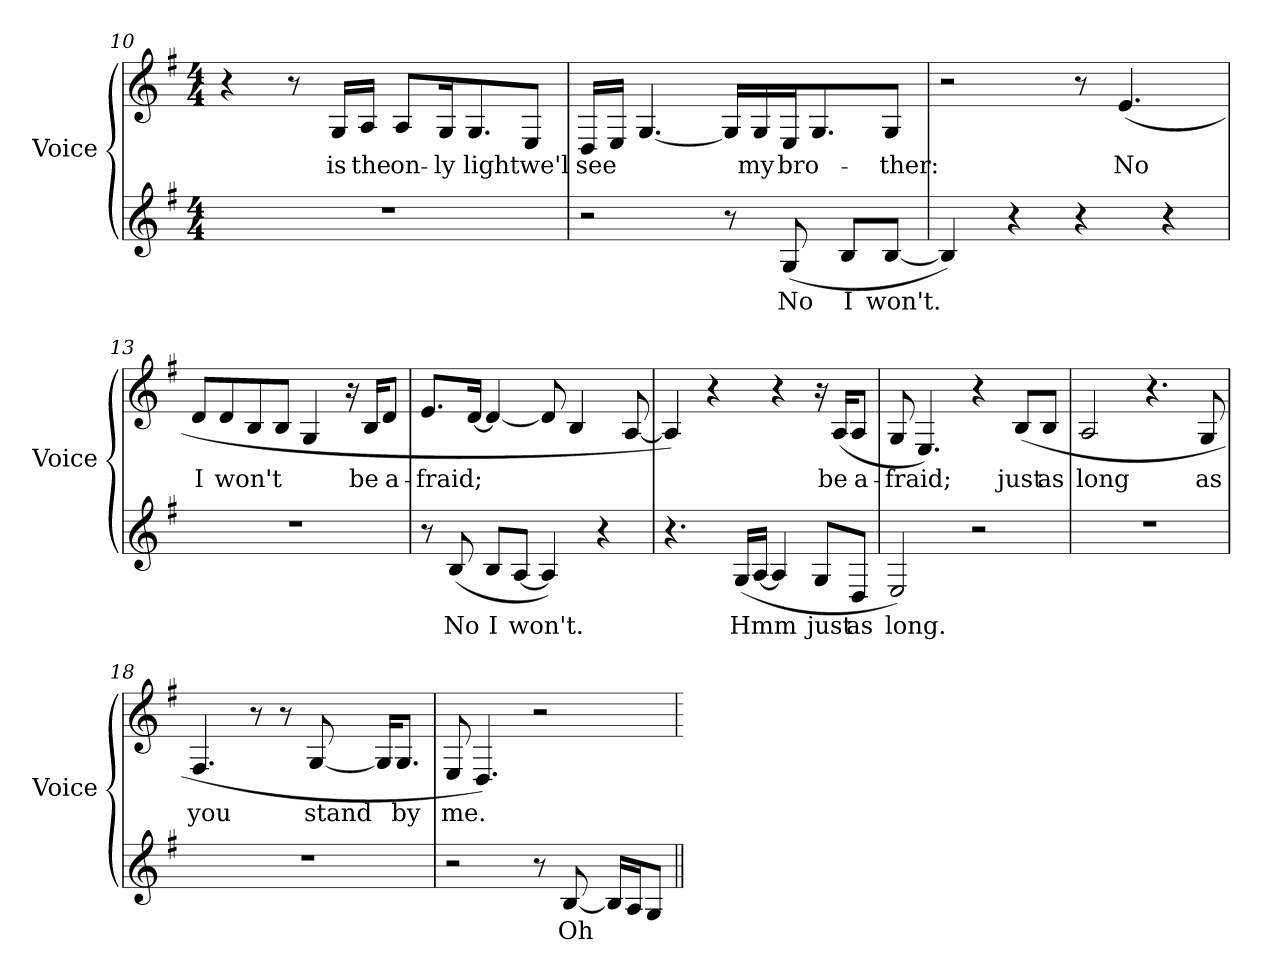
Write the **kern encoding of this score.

**kern	**text	**kern	**text
*part2	*part2	*part1	*part1
*staff2	*staff2	*staff1	*staff1
*I"Voice	*	*I"Voice	*
*I'Voice	*	*I'Voice	*
*clefG2	*	*clefG2	*
*k[f#]	*	*k[f#]	*
*G:	*	*G:	*
*M4/4	*	*M4/4	*
=10	=10	=10	=10
1r	.	4r	.
.	.	8r	.
!	!	!	!LO:LY:b:color=#000000
.	.	16Gi/LL	is
!	!	!	!LO:LY:b:color=#000000
.	.	16Ai/JJ	the
!	!	!	!LO:LY:b:color=#000000
.	.	8Ai/L	on-
!	!	!	!LO:LY:b:color=#000000
.	.	16Gi/k	-ly
!	!	!	!LO:LY:b:color=#000000
.	.	8.Gi/	light
!	!	!	!LO:LY:b:color=#000000
.	.	8Ei/J	we'l
!!LO:LB:g=z
=11	=11	=11	=11
!	!	!	!LO:LY:b:color=#000000
2r	.	16Di/LL	see
.	.	16Ei/JJ	.
.	.	[4.Gi/	.
8r	.	16Gi/LL]	.
!	!	!	!LO:LY:b:color=#000000
.	.	16Gi/	my
!	!LO:LY:b:color=#000000	!	!
!	!	!	!LO:LY:b:color=#000000
(8Gi/	No	16Ei/J	bro-
.	.	8.Gi/	.
!	!LO:LY:b:color=#000000	!	!
8Bi/L	I	.	.
!	!LO:LY:b:color=#000000	!	!
!	!	!	!LO:LY:b:color=#000000
[8Bi/J	won't.	8Gi/J	-ther:
!!LO:LB:g=z
=12	=12	=12	=12
4Bi/])	.	2r	.
4r	.	.	.
4r	.	8r	.
!	!	!	!LO:LY:b:color=#000000
.	.	(4.ei/	No
4r	.	.	.
=13	=13	=13	=13
!	!	!	!LO:LY:b:color=#000000
1r	.	8di/L	I
!	!	!	!LO:LY:b:color=#000000
.	.	8di/	won't
.	.	8Bi/	.
.	.	8Bi/J	.
.	.	4Gi/	.
.	.	16r	.
!	!	!	!LO:LY:b:color=#000000
.	.	16Bi/KL	be
!	!	!	!LO:LY:b:color=#000000
.	.	8di/J	a-
=14	=14	=14	=14
!	!	!	!LO:LY:b:color=#000000
8r	.	8.ei/L	-fraid;
!	!LO:LY:b:color=#000000	!	!
(8Bi/	No	.	.
.	.	[16di/Jk	.
!	!LO:LY:b:color=#000000	!	!
8Bi/L	I	4di/_	.
!	!LO:LY:b:color=#000000	!	!
[8Ai/J	won't.	.	.
4Ai/])	.	8di/]	.
.	.	4Bi/	.
4r	.	.	.
.	.	[8Ai/	.
!!LO:PB:g=z
=15	=15	=15	=15
4.r	.	4Ai/])	.
.	.	4r	.
!	!LO:LY:b:color=#000000	!	!
(16Gi/LL	Hmm	.	.
[16Ai/JJ	.	.	.
4Ai/]	.	4r	.
!	!LO:LY:b:color=#000000	!	!
8Gi/L	just	16r	.
!	!	!	!LO:LY:b:color=#000000
.	.	(16Ai/KL	be
!	!LO:LY:b:color=#000000	!	!
!	!	!	!LO:LY:b:color=#000000
8Di/J	as	8Ai/J	a-
!!LO:PB:g=z
=16	=16	=16	=16
!	!LO:LY:b:color=#000000	!	!
!	!	!	!LO:LY:b:color=#000000
2Ei/)	long.	8Gi/	-fraid;
.	.	4.Ei/)	.
2r	.	4r	.
!	!	!	!LO:LY:b:color=#000000
.	.	(8Bi/L	just
!	!	!	!LO:LY:b:color=#000000
.	.	8Bi/J	as
=17	=17	=17	=17
!	!	!	!LO:LY:b:color=#000000
1r	.	2Ai/	long
.	.	4.r	.
!	!	!	!LO:LY:b:color=#000000
.	.	8Gi/	as
=18	=18	=18	=18
!	!	!	!LO:LY:b:color=#000000
1r	.	4.F#i/	you
.	.	8r	.
.	.	8r	.
!	!	!	!LO:LY:b:color=#000000
.	.	[8Gi/	stand
.	.	16Gi/KL]	.
!	!	!	!LO:LY:b:color=#000000
.	.	8.Gi/J	by
!!LO:LB:g=z
=19	=19	=19	=19
!	!	!	!LO:LY:b:color=#000000
2r	.	8Ei/	me.
.	.	4.Di/)	.
8r	.	2r	.
!	!LO:LY:b:color=#000000	!	!
[8Bi/	Oh	.	.
16Bi/LL]	.	.	.
16Ai/J	.	.	.
8Gi/J	.	.	.
=||	=	=	=
*-	*-	*-	*-
